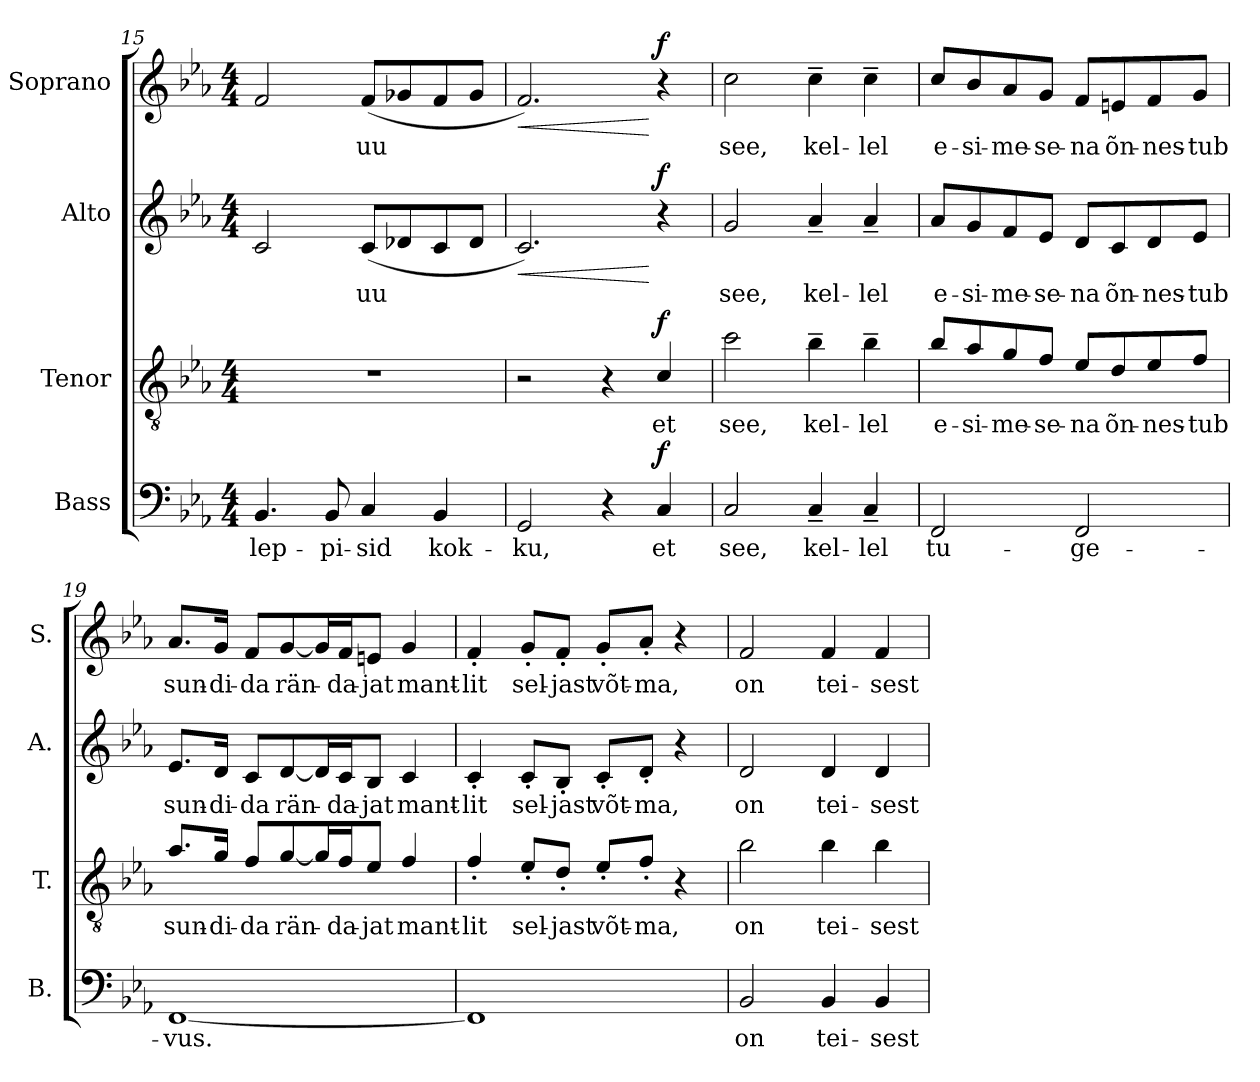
**kern	**text	**dynam	**kern	**text	**dynam	**kern	**text	**dynam	**kern	**text	**dynam
*part4	*part4	*part4	*part3	*part3	*part3	*part2	*part2	*part2	*part1	*part1	*part1
*staff4	*staff4	*staff4	*staff3	*staff3	*staff3	*staff2	*staff2	*staff2	*staff1	*staff1	*staff1
*I"Bass	*	*	*I"Tenor	*	*	*I"Alto	*	*	*I"Soprano	*	*
*I'B.	*	*	*I'T.	*	*	*I'A.	*	*	*I'S.	*	*
*clefF4	*	*	*clefGv2	*	*	*clefG2	*	*	*clefG2	*	*
*	*	*	*ITrd7c12	*	*	*	*	*	*	*	*
*k[b-e-a-]	*	*	*k[b-e-a-]	*	*	*k[b-e-a-]	*	*	*k[b-e-a-]	*	*
*c:	*	*	*c:	*	*	*c:	*	*	*c:	*	*
*M4/4	*	*	*M4/4	*	*	*M4/4	*	*	*M4/4	*	*
=15	=15	=15	=15	=15	=15	=15	=15	=15	=15	=15	=15
!	!LO:LY:b	!	!	!	!	!	!	!	!	!	!
4.BB-/	lep-	.	1r	.	.	2c/	.	.	2f/	.	.
!	!LO:LY:b	!	!	!	!	!	!	!	!	!	!
8BB-/	-pi-	.	.	.	.	.	.	.	.	.	.
!	!LO:LY:b	!	!	!	!	!	!	!	!	!	!
!	!	!	!	!	!	!	!LO:LY:b	!	!	!	!
!	!	!	!	!	!	!	!	!	!	!LO:LY:b	!
4C/	-sid	.	.	.	.	(8c/L	uu	.	(8f/L	uu	.
.	.	.	.	.	.	8d-X/	.	.	8g-X/	.	.
!	!LO:LY:b	!	!	!	!	!	!	!	!	!	!
4BB-/	kok-	.	.	.	.	8c/	.	.	8f/	.	.
.	.	.	.	.	.	8d-/J	.	.	8g-/J	.	.
=16	=16	=16	=16	=16	=16	=16	=16	=16	=16	=16	=16
!	!LO:LY:b	!	!	!	!	!	!	!LO:HP:b	!	!	!LO:HP:b
2GG/	-ku,	.	2r	.	.	2.c/)	.	<	2.f/)	.	<
4r	.	.	4r	.	.	.	.	.	.	.	.
!	!LO:LY:b	!	!	!	!	!	!	!	!	!	!
!	!	!LO:DY:a	!	!LO:LY:b	!LO:DY:a	!	!	!LO:DY:n=1:a	!	!	!LO:DY:n=1:a
4C/	et	f	4C/	et	f	4r	.	[ f	4r	.	[ f
=17	=17	=17	=17	=17	=17	=17	=17	=17	=17	=17	=17
!	!LO:LY:b	!	!	!	!	!	!	!	!	!	!
!	!	!	!	!LO:LY:b	!	!	!	!	!	!	!
!	!	!	!	!	!	!	!LO:LY:b	!	!	!	!
*	*	*	*	*	*	*	*	*	*MM100	*	*
!	!	!	!	!	!	!	!	!	!	!LO:LY:b	!
2C/	see,	.	2c\	see,	.	2g/	see,	.	2cc\	see,	.
!	!LO:LY:b	!	!	!	!	!	!	!	!	!	!
!	!	!	!	!LO:LY:b	!	!	!	!	!	!	!
!	!	!	!	!	!	!	!LO:LY:b	!	!	!	!
!	!	!	!	!	!	!	!	!	!	!LO:LY:b	!
4C~</	kel-	.	4B-~>\	kel-	.	4a-~</	kel-	.	4cc~>\	kel-	.
!	!LO:LY:b	!	!	!	!	!	!	!	!	!	!
!	!	!	!	!LO:LY:b	!	!	!	!	!	!	!
!	!	!	!	!	!	!	!LO:LY:b	!	!	!	!
!	!	!	!	!	!	!	!	!	!	!LO:LY:b	!
4C~</	-lel	.	4B-~>\	-lel	.	4a-~</	-lel	.	4cc~>\	-lel	.
=18	=18	=18	=18	=18	=18	=18	=18	=18	=18	=18	=18
!	!LO:LY:b	!	!	!	!	!	!	!	!	!	!
!	!	!	!	!LO:LY:b	!	!	!	!	!	!	!
!	!	!	!	!	!	!	!LO:LY:b	!	!	!	!
!	!	!	!	!	!	!	!	!	!	!LO:LY:b	!
2FF/	tu-	.	8B-/L	e-	.	8a-/L	e-	.	8cc/L	e-	.
!	!	!	!	!LO:LY:b	!	!	!	!	!	!	!
!	!	!	!	!	!	!	!LO:LY:b	!	!	!	!
!	!	!	!	!	!	!	!	!	!	!LO:LY:b	!
.	.	.	8A-/	-si-	.	8g/	-si-	.	8b-/	-si-	.
!	!	!	!	!LO:LY:b	!	!	!	!	!	!	!
!	!	!	!	!	!	!	!LO:LY:b	!	!	!	!
!	!	!	!	!	!	!	!	!	!	!LO:LY:b	!
.	.	.	8G/	-me-	.	8f/	-me-	.	8a-/	-me-	.
!	!	!	!	!LO:LY:b	!	!	!	!	!	!	!
!	!	!	!	!	!	!	!LO:LY:b	!	!	!	!
!	!	!	!	!	!	!	!	!	!	!LO:LY:b	!
.	.	.	8F/J	-se-	.	8e-/J	-se-	.	8g/J	-se-	.
!	!LO:LY:b	!	!	!	!	!	!	!	!	!	!
!	!	!	!	!LO:LY:b	!	!	!	!	!	!	!
!	!	!	!	!	!	!	!LO:LY:b	!	!	!	!
!	!	!	!	!	!	!	!	!	!	!LO:LY:b	!
2FF/	-ge-	.	8E-/L	-na	.	8d/L	-na	.	8f/L	-na	.
!	!	!	!	!LO:LY:b	!	!	!	!	!	!	!
!	!	!	!	!	!	!	!LO:LY:b	!	!	!	!
!	!	!	!	!	!	!	!	!	!	!LO:LY:b	!
.	.	.	8D/	õn-	.	8c/	õn-	.	8en/	õn-	.
!	!	!	!	!LO:LY:b	!	!	!	!	!	!	!
!	!	!	!	!	!	!	!LO:LY:b	!	!	!	!
!	!	!	!	!	!	!	!	!	!	!LO:LY:b	!
.	.	.	8E-/	-nes-	.	8d/	-nes-	.	8f/	-nes-	.
!	!	!	!	!LO:LY:b	!	!	!	!	!	!	!
!	!	!	!	!	!	!	!LO:LY:b	!	!	!	!
!	!	!	!	!	!	!	!	!	!	!LO:LY:b	!
.	.	.	8F/J	-tub	.	8e-/J	-tub	.	8g/J	-tub	.
!!LO:LB:g=z
=19	=19	=19	=19	=19	=19	=19	=19	=19	=19	=19	=19
!	!LO:LY:b	!	!	!	!	!	!	!	!	!	!
!	!	!	!	!LO:LY:b	!	!	!	!	!	!	!
!	!	!	!	!	!	!	!LO:LY:b	!	!	!	!
!	!	!	!	!	!	!	!	!	!	!LO:LY:b	!
[<1FF	-vus.	.	8.A-/L	sun-	.	8.e-/L	sun-	.	8.a-/L	sun-	.
!	!	!	!	!LO:LY:b	!	!	!	!	!	!	!
!	!	!	!	!	!	!	!LO:LY:b	!	!	!	!
!	!	!	!	!	!	!	!	!	!	!LO:LY:b	!
.	.	.	16G/Jk	-di-	.	16d/Jk	-di-	.	16g/Jk	-di-	.
!	!	!	!	!LO:LY:b	!	!	!	!	!	!	!
!	!	!	!	!	!	!	!LO:LY:b	!	!	!	!
!	!	!	!	!	!	!	!	!	!	!LO:LY:b	!
.	.	.	8F/L	-da	.	8c/L	-da	.	8f/L	-da	.
!	!	!	!	!LO:LY:b	!	!	!	!	!	!	!
!	!	!	!	!	!	!	!LO:LY:b	!	!	!	!
!	!	!	!	!	!	!	!	!	!	!LO:LY:b	!
.	.	.	[<8G/	rän-	.	[<8d/	rän-	.	[<8g/	rän-	.
.	.	.	16G/K]	.	.	16d/K]	.	.	16g/K]	.	.
!	!	!	!	!LO:LY:b	!	!	!	!	!	!	!
!	!	!	!	!	!	!	!LO:LY:b	!	!	!	!
!	!	!	!	!	!	!	!	!	!	!LO:LY:b	!
.	.	.	16F/K	-da-	.	16c/K	-da-	.	16f/K	-da-	.
!	!	!	!	!LO:LY:b	!	!	!	!	!	!	!
!	!	!	!	!	!	!	!LO:LY:b	!	!	!	!
!	!	!	!	!	!	!	!	!	!	!LO:LY:b	!
.	.	.	8E-/J	-jat	.	8B-/J	-jat	.	8en/J	-jat	.
!	!	!	!	!LO:LY:b	!	!	!	!	!	!	!
!	!	!	!	!	!	!	!LO:LY:b	!	!	!	!
!	!	!	!	!	!	!	!	!	!	!LO:LY:b	!
.	.	.	4F/	mant-	.	4c/	mant-	.	4g/	mant-	.
=20	=20	=20	=20	=20	=20	=20	=20	=20	=20	=20	=20
!	!	!	!	!LO:LY:b	!	!	!	!	!	!	!
!	!	!	!	!	!	!	!LO:LY:b	!	!	!	!
!	!	!	!	!	!	!	!	!	!	!LO:LY:b	!
1FF]	.	.	4F'</	-lit	.	4c'</	-lit	.	4f'</	-lit	.
!	!	!	!	!LO:LY:b	!	!	!	!	!	!	!
!	!	!	!	!	!	!	!LO:LY:b	!	!	!	!
!	!	!	!	!	!	!	!	!	!	!LO:LY:b	!
.	.	.	8E-'</L	sel-	.	8c'</L	sel-	.	8g'</L	sel-	.
!	!	!	!	!LO:LY:b	!	!	!	!	!	!	!
!	!	!	!	!	!	!	!LO:LY:b	!	!	!	!
!	!	!	!	!	!	!	!	!	!	!LO:LY:b	!
.	.	.	8D'</J	-jast	.	8B-'</J	-jast	.	8f'</J	-jast	.
!	!	!	!	!LO:LY:b	!	!	!	!	!	!	!
!	!	!	!	!	!	!	!LO:LY:b	!	!	!	!
!	!	!	!	!	!	!	!	!	!	!LO:LY:b	!
.	.	.	8E-'</L	võt-	.	8c'</L	võt-	.	8g'</L	võt-	.
!	!	!	!	!LO:LY:b	!	!	!	!	!	!	!
!	!	!	!	!	!	!	!LO:LY:b	!	!	!	!
!	!	!	!	!	!	!	!	!	!	!LO:LY:b	!
.	.	.	8F'</J	-ma,	.	8d'</J	-ma,	.	8a-'</J	-ma,	.
.	.	.	4r	.	.	4r	.	.	4r	.	.
=21	=21	=21	=21	=21	=21	=21	=21	=21	=21	=21	=21
!	!LO:LY:b	!	!	!	!	!	!	!	!	!	!
!	!	!	!	!LO:LY:b	!	!	!	!	!	!	!
!	!	!	!	!	!	!	!LO:LY:b	!	!	!	!
!	!	!	!	!	!	!	!	!	!	!LO:LY:b	!
2BB-/	on	.	2B-\	on	.	2d/	on	.	2f/	on	.
!	!LO:LY:b	!	!	!	!	!	!	!	!	!	!
!	!	!	!	!LO:LY:b	!	!	!	!	!	!	!
!	!	!	!	!	!	!	!LO:LY:b	!	!	!	!
!	!	!	!	!	!	!	!	!	!	!LO:LY:b	!
4BB-/	tei-	.	4B-\	tei-	.	4d/	tei-	.	4f/	tei-	.
!	!LO:LY:b	!	!	!	!	!	!	!	!	!	!
!	!	!	!	!LO:LY:b	!	!	!	!	!	!	!
!	!	!	!	!	!	!	!LO:LY:b	!	!	!	!
!	!	!	!	!	!	!	!	!	!	!LO:LY:b	!
4BB-/	-sest	.	4B-\	-sest	.	4d/	-sest	.	4f/	-sest	.
=	=	=	=	=	=	=	=	=	=	=	=
*-	*-	*-	*-	*-	*-	*-	*-	*-	*-	*-	*-
